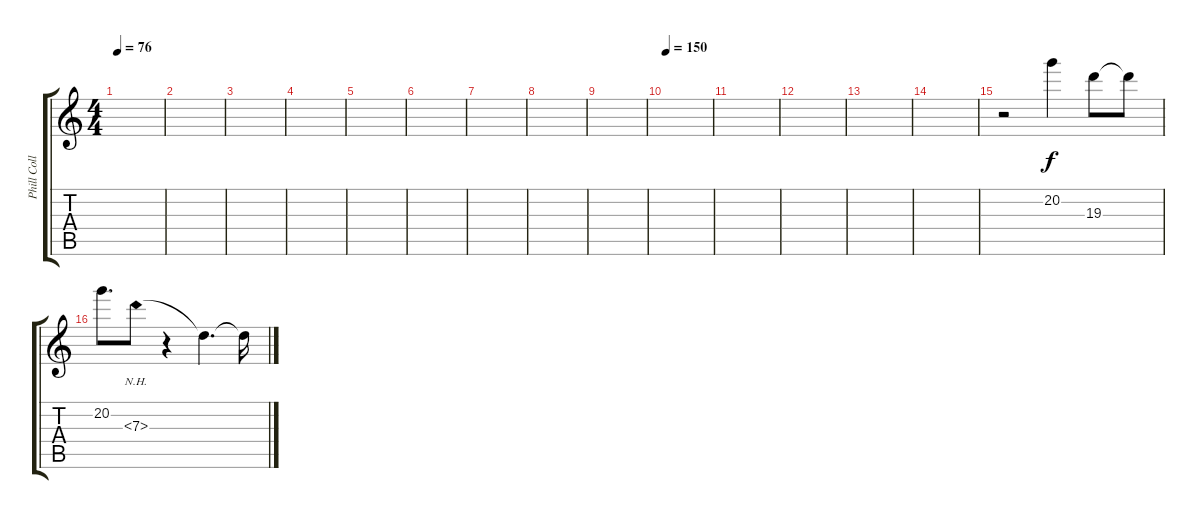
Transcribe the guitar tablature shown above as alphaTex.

\track ("Phill Collen (Switch 625)" "Phill Coll") {instrument distortionguitar}
\staff {score tabs}
\tuning (E4 B3 G3 D3 A2 E2) {hide}
\ts (4 4)
\tempo 76
\clef g2
\ks c
|
|
|
|
|
|
|
|
|
\tempo 150
|
|
|
|
|
r.2 20.2.4 19.3.8 19.3{t}.8 |
20.2.8{d} 7.3{nh}.8 r.4 7.3{t}.4{d} 7.3{t}.16
